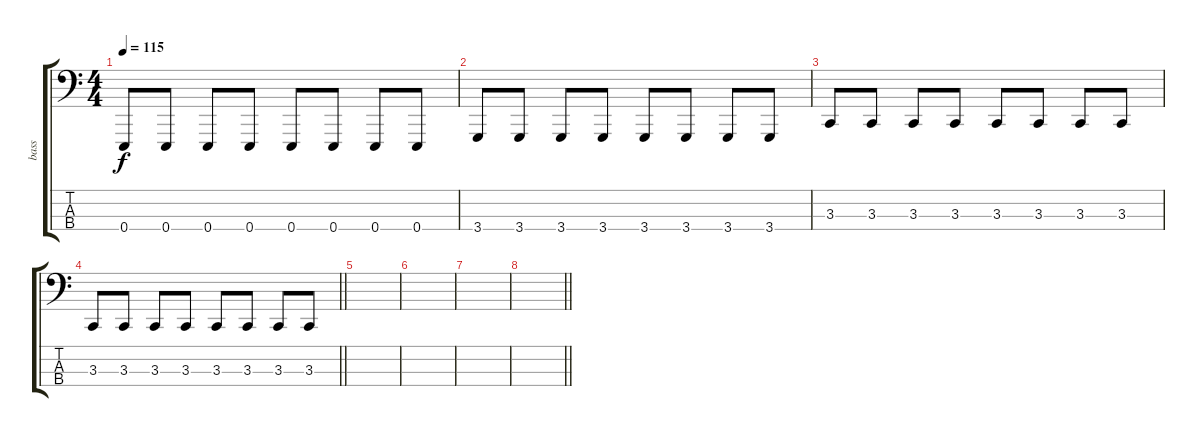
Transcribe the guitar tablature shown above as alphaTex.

\track ("bass" "bass") {instrument lead2sawtooth}
\staff {score tabs}
\tuning (G2 D2 A1 E1) {hide}
\ts (4 4)
\tempo 115
\clef f4
\ks c
0.4.8{dy f} 0.4.8 0.4.8 0.4.8 0.4.8 0.4.8 0.4.8 0.4.8 |
3.4.8 3.4.8 3.4.8 3.4.8 3.4.8 3.4.8 3.4.8 3.4.8 |
3.3.8 3.3.8 3.3.8 3.3.8 3.3.8 3.3.8 3.3.8 3.3.8 |
\barLineRight lightlight
3.3.8 3.3.8 3.3.8 3.3.8 3.3.8 3.3.8 3.3.8 3.3.8 |
|
|
|
\barLineRight lightlight
